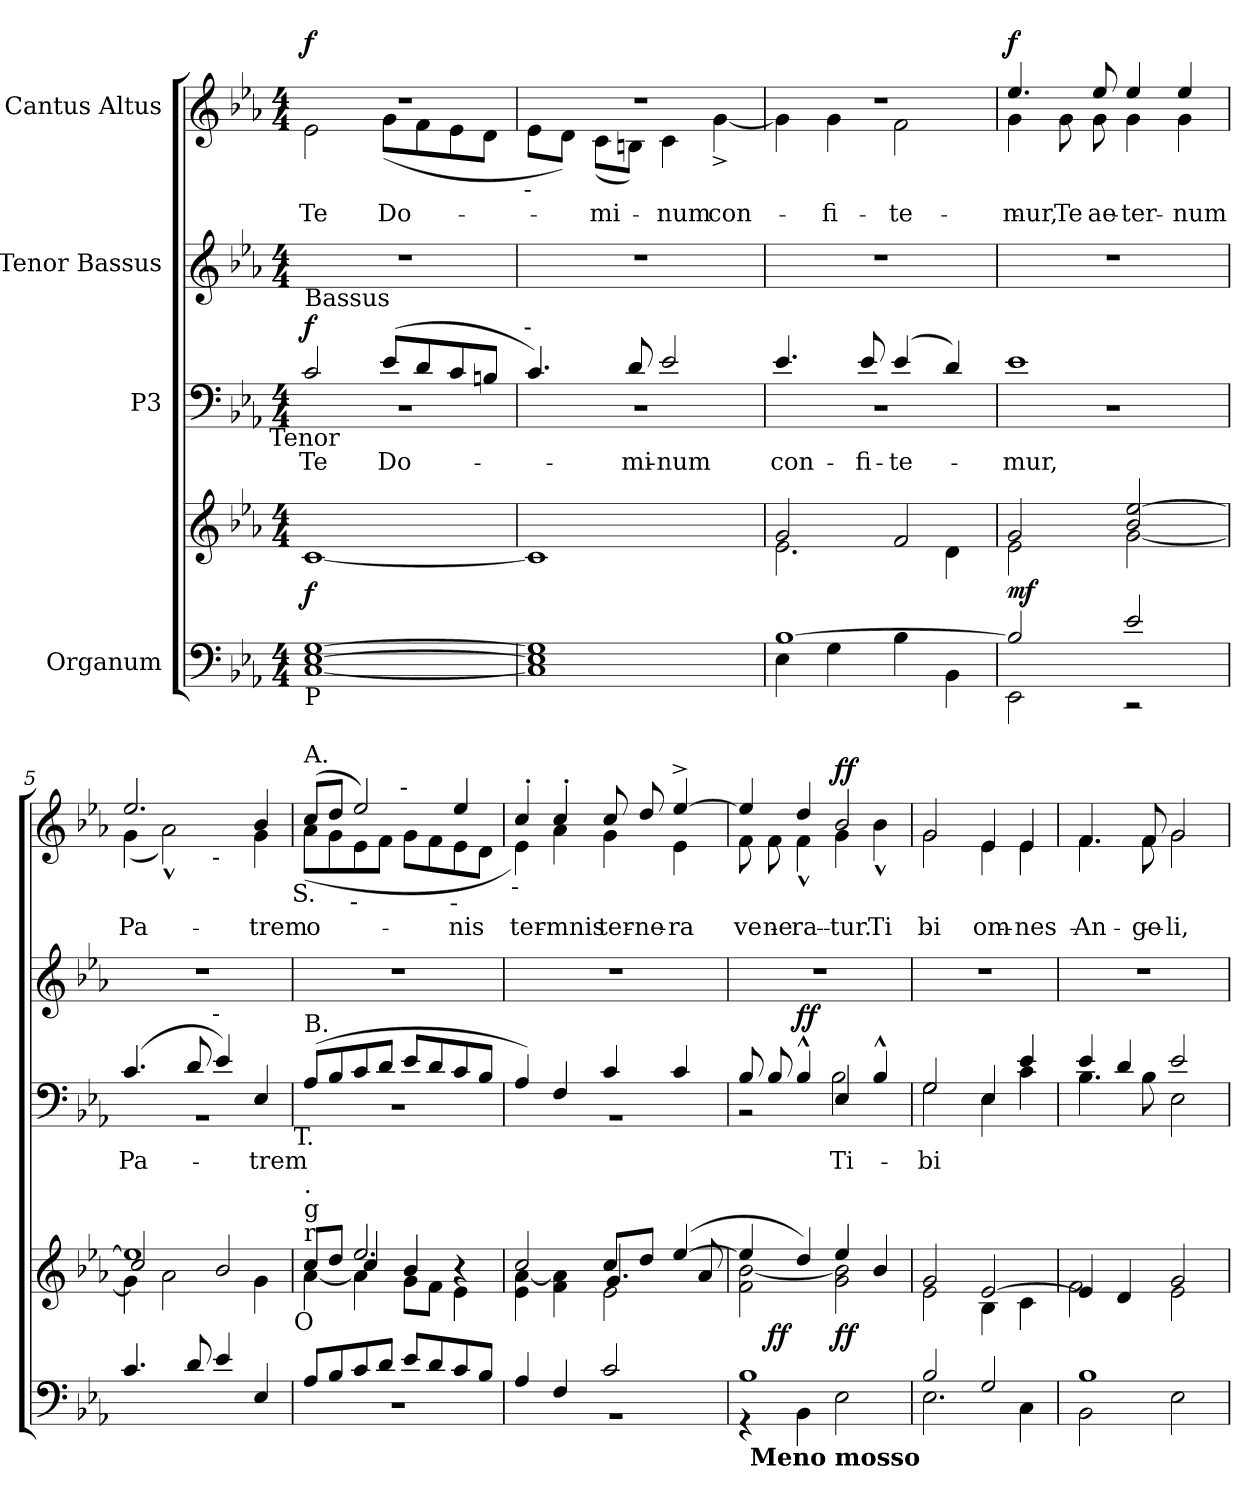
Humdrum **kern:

**kern	**kern	**dynam	**kern	**text	**dynam	**kern	**kern	**text	**dynam
*part4	*part4	*part4	*part3	*part3	*part3	*part2	*part1	*part1	*part1
*staff5	*staff4	*staff4/5	*staff3	*staff3	*staff3	*staff2	*staff1	*staff1	*staff1
*I"Organum	*	*	*I"P3	*	*	*I"Tenor Bassus	*I"Cantus Altus	*	*
!!LO:PB:g=z
*clefF4	*clefG2	*	*clefF4	*	*	*clefG2	*clefG2	*	*
*k[b-e-a-]	*k[b-e-a-]	*	*k[b-e-a-]	*	*	*k[b-e-a-]	*k[b-e-a-]	*	*
*E-:	*E-:	*	*E-:	*	*	*E-:	*E-:	*	*
*M4/4	*M4/4	*	*M4/4	*	*	*M4/4	*M4/4	*	*
*MM120	*MM120	*	*MM120	*	*	*MM120	*MM120	*	*
=1	=1	=1	=1	=1	=1	=1	=1	=1	=1
!	!	!	!	!LO:LY:b:color=#000000	!	!	!	!	!
*	*	*	*^	*	*	*	*^	*	*
!	!	!	!LO:TX:b:cj:t=Tenor	!	!	!	!	!	!	!	!
!	!	!	!LO:TX:t=Bassus	!	!	!	!	!	!	!	!
!LO:TX:b:t=P	!	!	!	!	!	!	!	!	!	!	!
!	!	!	!	!	!	!	!	!	!	!LO:LY:b:color=#000000	!
[1Ci [1E-i [1Gi	[1ci	f	2ci/	1r	Te	f	1r	1r	2e-i\	Te	f
!	!	!	!	!	!LO:LY:b:color=#000000	!	!	!	!	!	!
!	!	!	!	!	!	!	!	!	!	!LO:LY:b:color=#000000	!
.	.	.	(8e-i/L	.	Do-	.	.	.	(8gi\L	Do-	.
.	.	.	8di/	.	.	.	.	.	8fi\	.	.
.	.	.	8ci/	.	.	.	.	.	8e-i\	.	.
.	.	.	8Bni/J	.	.	.	.	.	8di\J	.	.
=2	=2	=2	=2	=2	=2	=2	=2	=2	=2	=2	=2
!	!	!	!	!	!	!	!	!LO:TX:b:cj:t=-	!	!	!
!	!	!	!LO:TX:a:cj:t=-	!	!	!	!	!	!	!	!
1Ci] 1E-i] 1Gi]	1ci]	.	4.ci/)	1r	.	.	1r	1r	8e-i\L	.	.
.	.	.	.	.	.	.	.	.	8di\J)	.	.
!	!	!	!	!	!	!	!	!	!	!LO:LY:b:color=#000000	!
.	.	.	.	.	.	.	.	.	(8ci\L	-mi-	.
!	!	!	!	!	!LO:LY:b:color=#000000	!	!	!	!	!	!
.	.	.	8di/	.	-mi-	.	.	.	8Bni\J)	.	.
!	!	!	!	!	!LO:LY:b:color=#000000	!	!	!	!	!	!
!	!	!	!	!	!	!	!	!	!	!LO:LY:b:color=#000000	!
.	.	.	2e-i/	.	-num	.	.	.	4ci\	-num	.
!	!	!	!	!	!	!	!	!	!	!LO:LY:b:color=#000000	!
.	.	.	.	.	.	.	.	.	[4g^i\	con-	.
=3	=3	=3	=3	=3	=3	=3	=3	=3	=3	=3	=3
*^	*^	*	*	*	*	*	*	*	*	*	*
!	!	!	!	!	!	!	!LO:LY:b:color=#000000	!	!	!	!	!	!
[1B-i	4E-i\	2gi/	2.e-i\	.	4.e-i/	1r	con-	.	1r	1r	4gi\]	.	.
!	!	!	!	!	!	!	!	!	!	!	!	!LO:LY:b:color=#000000	!
.	4Gi\	.	.	.	.	.	.	.	.	.	4gi\	-fi-	.
!	!	!	!	!	!	!	!LO:LY:b:color=#000000	!	!	!	!	!	!
.	.	.	.	.	8e-i/	.	-fi-	.	.	.	.	.	.
!	!	!	!	!	!	!	!LO:LY:b:color=#000000	!	!	!	!	!	!
!	!	!	!	!	!	!	!	!	!	!	!	!LO:LY:b:color=#000000	!
.	4B-i\	2fi/	.	.	(4e-i/	.	-te-	.	.	.	2fi\	-te-	.
.	4BB-i\	.	4di\	.	4di/)	.	.	.	.	.	.	.	.
=4	=4	=4	=4	=4	=4	=4	=4	=4	=4	=4	=4	=4	=4
!	!	!	!	!	!	!	!LO:LY:b:color=#000000	!	!	!	!	!	!
!	!	!	!	!	!	!	!	!	!	!	!	!LO:LY:a:color=#000000	!
!	!	!	!	!	!	!	!	!	!	!	!	!LO:LY:b:color=#000000	!
2B-i/]	2EE-i\	2gi/	2e-i\	mf	1e-i	1r	-mur,	.	1r	4.ee-i/	4gi\	-mur,	f
!	!	!	!	!	!	!	!	!	!	!	!	!LO:LY:b:color=#000000	!
.	.	.	.	.	.	.	.	.	.	.	8gi\	Te	.
!	!	!	!	!	!	!	!	!	!	!	!	!LO:LY:a:color=#000000	!
!	!	!	!	!	!	!	!	!	!	!	!	!LO:LY:b:color=#000000	!
.	.	.	.	.	.	.	.	.	.	8ee-i/	8gi\	ae-	.
!	!	!	!	!	!	!	!	!	!	!	!	!LO:LY:a:color=#000000	!
!	!	!	!	!	!	!	!	!	!	!	!	!LO:LY:b:color=#000000	!
2e-i/	2r	2b-i/ [2ee-i	[2gi\	.	.	.	.	.	.	4ee-i/	4gi\	-ter-	.
!	!	!	!	!	!	!	!	!	!	!	!	!LO:LY:a:color=#000000	!
!	!	!	!	!	!	!	!	!	!	!	!	!LO:LY:b:color=#000000	!
.	.	.	.	.	.	.	.	.	.	4ee-i/	4gi\	-num	.
*v	*v	*	*	*	*	*	*	*	*	*v	*v	*	*
=5	=5	=5	=5	=5	=5	=5	=5	=5	=5	=5	=5
*	*	*^	*	*	*	*	*	*	*	*	*
*	*	*	*	*	*	*	*	*	*	*^	*	*
!	!	!	!	!	!	!	!LO:LY:b:color=#000000	!	!	!	!	!	!
*	*	*	*	*	*	*	*	*	*	*v	*v	*	*
*	*	*	*	*	*	*	*	*	*	*^	*	*
!	!	!	!	!	!	!	!	!	!	!	!	!LO:LY:a:color=#000000	!
!	!	!	!	!	!	!	!	!	!	!	!	!LO:LY:b:color=#000000	!
*	*	*	*	*	*	*	*	*	*	*	*^	*	*
4.ci/	1ee-i]	4gi\]	2cci/	.	(4.ci/	1r	Pa-	.	1r	2.ee-i/	(4gi\	2ryy	Pa-	.
.	.	2a-i\	.	.	.	.	.	.	.	.	2a-^^i\)	.	.	.
8di/	.	.	.	.	8di/	.	.	.	.	.	.	.	.	.
!	!	!	!	!	!	!	!	!	!	!	!	!LO:TX:b:cj:t=-	!	!
!	!	!	!	!	!LO:TX:a:cj:t=-	!	!	!	!	!	!	!	!	!
4e-i/	.	.	2b-i/	.	4e-i/)	.	.	.	.	.	.	2ryy	.	.
!	!	!	!	!	!	!	!LO:LY:b:color=#000000	!	!	!	!	!	!	!
!	!	!	!	!	!	!	!	!	!	!	!	!	!LO:LY:a:color=#000000	!
!	!	!	!	!	!	!	!	!	!	!	!	!	!LO:LY:b:color=#000000	!
4E-i/	.	4gi\	.	.	4E-i/	.	-trem	.	.	4b-i/	4gi\	.	-trem	.
*	*	*	*	*	*	*	*	*	*	*v	*v	*v	*	*
!!LO:LB:g=z
=6	=6	=6	=6	=6	=6	=6	=6	=6	=6	=6	=6	=6
*^	*	*	*	*	*	*	*	*	*	*	*	*
*	*	*	*	*	*	*	*	*	*	*	*^	*	*
*	*	*	*	*	*	*	*	*	*	*	*	*^	*	*
!	!	!	!	!	!	!	!	!	!	!	!	!	!	!LO:LY:a:color=#000000	!
*	*	*	*	*	*	*	*	*	*	*	*	*v	*v	*	*
*	*	*	*	*	*	*	*	*	*	*	*	*^	*	*
!	!	!	!	!	!	!	!	!	!	!	!LO:TX:b:cj:t=S.	!	!	!	!
!	!	!	!	!	!	!	!	!	!	!	!LO:TX:t=A.	!	!	!	!
!	!	!	!	!	!	!LO:TX:b:cj:t=T.	!	!	!	!	!	!	!	!	!
!	!	!	!	!	!	!LO:TX:t=B.	!	!	!	!	!	!	!	!	!
!	!	!LO:TX:b:cj:t=O	!	!	!	!	!	!	!	!	!	!	!	!	!
!	!	!LO:TX:t=r	!	!	!	!	!	!	!	!	!	!	!	!	!
!	!	!LO:TX:t=g	!	!	!	!	!	!	!	!	!	!	!	!	!
!	!	!LO:TX:t=.	!	!	!	!	!	!	!	!	!	!	!	!	!
!	!	!	!	!	!	!	!	!	!	!	!	!	!	!LO:LY:b:color=#000000	!
*	*	*	*	*	*	*	*	*	*	*	*	*v	*v	*	*
8A-i/L	1r	8cci/L	[4a-i\	4ryy	.	(8A-i/L	1r	.	.	1r	(8cci/L	(8a-i\L	o-	.
8B-i/	.	8ddi/J	.	.	.	8B-i/	.	.	.	.	8ddi/J	8gi\	.	.
!	!	!	!	!	!	!	!	!	!	!	!LO:TX:b:cj:t=-	!	!	!
8ci/	.	2.ee-i/	4a-i\]	4cci/	.	8ci/	.	.	.	.	2ee-i/)	8e-i\	.	.
8di/J	.	.	.	.	.	8di/J	.	.	.	.	.	8fi\J	.	.
!	!	!	!	!	!	!	!	!	!	!	!	!LO:TX:a:cj:t=-	!	!
8e-i/L	.	.	8gi\L	4b-i/	.	8e-i/L	.	.	.	.	.	8gi\L	.	.
8di/	.	.	8fi\J	.	.	8di/	.	.	.	.	.	8fi\	.	.
!	!	!	!	!	!	!	!	!	!	!	!LO:TX:b:cj:t=-	!	!	!
!	!	!	!	!	!	!	!	!	!	!	!	!	!LO:LY:a:color=#000000	!
8ci/	.	.	4e-i\	4r	.	8ci/	.	.	.	.	4ee-i/	8e-i\	-nis	.
8B-i/J	.	.	.	.	.	8B-i/J	.	.	.	.	.	8di\J	.	.
=7	=7	=7	=7	=7	=7	=7	=7	=7	=7	=7	=7	=7	=7	=7
!	!	!	!	!	!	!	!	!	!	!	!LO:TX:b:cj:t=-	!	!	!
!	!	!	!	!	!	!	!	!	!	!	!	!	!LO:LY:a:color=#000000	!
4A-i/	1r	2cci/	4e-i\ [4a-i	2ryy	.	4A-i/)	1r	.	.	1r	4cc'i/	4e-i\)	ter-	.
!	!	!	!	!	!	!	!	!	!	!	!	!	!LO:LY:a:color=#000000	!
!	!	!	!	!	!	!	!	!	!	!	!	!	!LO:LY:b:color=#000000	!
4Fi/	.	.	4fi\ 4a-i]	.	.	4Fi/	.	.	.	.	4cc'i/	4a-i\	-mnis	.
!	!	!	!	!	!	!	!	!	!	!	!	!	!LO:LY:a:color=#000000	!
!	!	!	!	!	!	!	!	!	!	!	!	!	!LO:LY:b:color=#000000	!
2ci/	.	8cci/L	2e-i\	4.gi/	.	4ci/	.	.	.	.	8cci/	4gi\	ter-	.
!	!	!	!	!	!	!	!	!	!	!	!	!	!LO:LY:a:color=#000000	!
.	.	8ddi/J	.	.	.	.	.	.	.	.	8ddi/	.	-ne-	.
!	!	!	!	!	!	!	!	!	!	!	!	!	!LO:LY:a:color=#000000	!
!	!	!	!	!	!	!	!	!	!	!	!	!	!LO:LY:b:color=#000000	!
.	.	([4ee-i/	.	.	.	4ci/	.	.	.	.	[4ee-^i/	4e-i\	-ra	.
.	.	.	.	8a-i/	.	.	.	.	.	.	.	.	.	.
*	*	*	*v	*v	*	*	*	*	*	*	*	*	*	*
=8	=8	=8	=8	=8	=8	=8	=8	=8	=8	=8	=8	=8	=8
*	*	*	*^	*	*	*	*	*	*	*	*	*	*
!	!	!	!	!	!	!	!	!	!	!	!	!	!LO:LY:b:color=#000000	!
*	*^	*	*v	*v	*	*	*	*	*	*	*	*	*	*
1B-i	4r	8ryy	4ee-i/]	2fi\ [2b-i	.	8B-i/	2r	.	.	1r	4ee-i/]	8fi\	ve-	.
!	!	!	!	!	!	!	!	!	!	!	!	!	!LO:LY:b:color=#000000	!
.	.	2..ryy	.	.	ff	8B-i/	.	.	.	.	.	8fi\	-ne-	.
!	!	!	!	!	!	!	!	!	!	!	!	!	!LO:LY:a:color=#000000	!
!	!	!	!	!	!	!	!	!	!	!	!	!	!LO:LY:b:color=#000000	!
.	4BB-i\	.	4ddi/)	.	.	4B-^^i/	.	.	ff	.	4ddi/	4f^^i\	-ra-	.
!	!	!	!	!	!	!	!	!LO:LY:b:color=#000000	!	!	!	!	!	!
!	!	!	!	!	!	!	!	!	!	!	!	!	!LO:LY:a:color=#000000	!
!	!LO:TX:b:B:cj:t=Meno mosso	!	!	!	!	!	!	!	!	!	!	!	!	!
!	!	!	!	!	!	!	!	!	!	!	!	!	!LO:LY:b:color=#000000	!
.	2E-i\	.	4ee-i/	2gi\ 2b-i]	ff	4E-i/	2B-i\	Ti-	.	.	2b-i/	4gi\	-tur.	ff
!	!	!	!	!	!	!	!	!	!	!	!	!	!LO:LY:b:color=#000000	!
.	.	.	4b-i/	.	.	4B-^^i/	.	.	.	.	.	4b-^^i\	Ti-	.
*	*v	*v	*	*	*	*	*	*	*	*	*	*	*	*
=9	=9	=9	=9	=9	=9	=9	=9	=9	=9	=9	=9	=9	=9
*	*^	*	*	*	*	*	*	*	*	*	*	*	*
!	!	!	!	!	!	!	!	!LO:LY:b:color=#000000	!	!	!	!	!	!
*	*v	*v	*	*	*	*	*	*	*	*	*	*	*	*
*	*^	*	*	*	*	*	*	*	*	*	*	*	*
!	!	!	!	!	!	!	!	!	!	!	!	!	!LO:LY:a:color=#000000	!
*	*v	*v	*	*	*	*	*	*	*	*	*	*	*	*
*	*^	*	*	*	*	*	*	*	*	*	*	*	*
!	!	!	!	!	!	!	!	!	!	!	!	!	!LO:LY:b:color=#000000	!
*	*v	*v	*	*	*	*	*	*	*	*	*	*	*	*
2B-i/	2.E-i\	2gi/	2e-i\	.	2Gi/	2Gi\	-bi	.	1r	2gi/	2gi\	-bi	.
!	!	!	!	!	!	!	!	!	!	!	!	!LO:LY:b:color=#000000	!
2Gi/	.	[2e-i/	4B-i\	.	4E-i/	4E-i\	.	.	.	4e-i/	4e-i\	om-	.
!	!	!	!	!	!	!	!	!	!	!	!	!LO:LY:b:color=#000000	!
.	4Ci\	.	4ci\	.	4e-i/	4ci\	.	.	.	4e-i/	4e-i\	-nes	.
=10	=10	=10	=10	=10	=10	=10	=10	=10	=10	=10	=10	=10	=10
!	!	!	!	!	!	!	!	!	!	!	!	!LO:LY:b:color=#000000	!
1B-i	2BB-i\	4e-i/]	2fi\	.	4e-i/	4.B-i\	.	.	1r	4.fi/	4.fi\	An-	.
.	.	4di/	.	.	4di/	.	.	.	.	.	.	.	.
!	!	!	!	!	!	!	!	!	!	!	!	!LO:LY:b:color=#000000	!
.	.	.	.	.	.	8B-i\	.	.	.	8fi/	8fi\	-ge-	.
!	!	!	!	!	!	!	!	!	!	!	!	!LO:LY:b:color=#000000	!
.	2E-i\	2gi/	2e-i\	.	2e-i/	2E-i\	.	.	.	2gi/	2gi\	-li,	.
*v	*v	*	*	*	*v	*v	*	*	*	*v	*v	*	*
*	*v	*v	*	*	*	*	*	*	*	*
=	=	=	=	=	=	=	=	=	=
*-	*-	*-	*-	*-	*-	*-	*-	*-	*-
